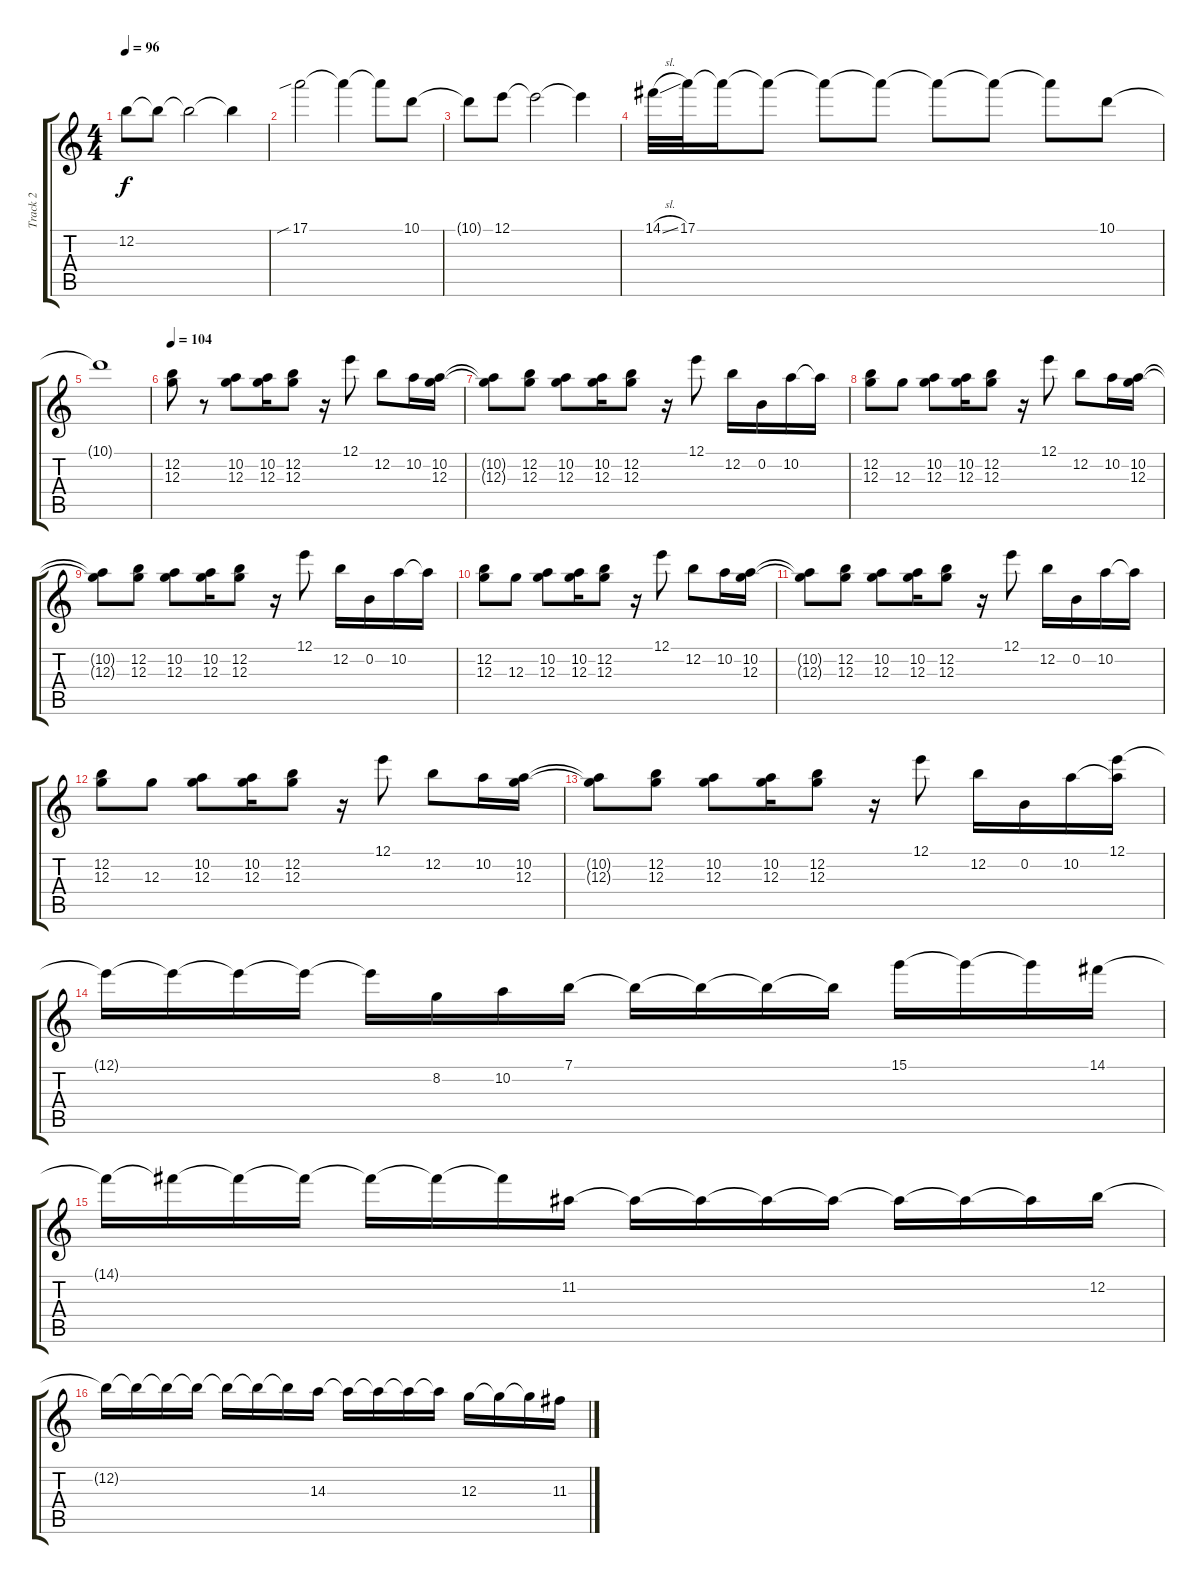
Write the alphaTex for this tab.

\track ("Track 2" "Track 2") {instrument electricguitarjazz}
\staff {score tabs}
\tuning (E4 B3 G3 D3 A2 D2) {hide}
\ts (4 4)
\tempo 96
\clef g2
\ks c
12.2{t}.8{dy f} 12.2{t}.8 12.2{t}.2 12.2{t}.4 |
17.1{sib}.2 17.1{t}.4 17.1{t}.8 10.1.8 |
10.1{t}.8 12.1.8 12.1{t}.2 12.1{t}.4 |
14.1{sl}.32 17.1.32 17.1{t}.16 17.1{t}.8 17.1{t}.8 17.1{t}.8 17.1{t}.8 17.1{t}.8 17.1{t}.8 10.1.8 |
10.1{t}.1 |
\tempo 104
(12.2 12.3).8{instrument overdrivenguitar} r.8 (10.2 12.3).8 (10.2 12.3).16 (12.2 12.3).8 r.16 12.1.8 12.2.8 10.2.16 (10.2 12.3).16 |
(10.2{t} 12.3{t}).8 (12.2 12.3).8 (10.2 12.3).8 (10.2 12.3).16 (12.2 12.3).8 r.16 12.1.8 12.2.16 0.2.16 10.2.16 10.2{t}.16 |
(12.2 12.3).8 12.3.8 (10.2 12.3).8 (10.2 12.3).16 (12.2 12.3).8 r.16 12.1.8 12.2.8 10.2.16 (10.2 12.3).16 |
(10.2{t} 12.3{t}).8 (12.2 12.3).8 (10.2 12.3).8 (10.2 12.3).16 (12.2 12.3).8 r.16 12.1.8 12.2.16 0.2.16 10.2.16 10.2{t}.16 |
(12.2 12.3).8 12.3.8 (10.2 12.3).8 (10.2 12.3).16 (12.2 12.3).8 r.16 12.1.8 12.2.8 10.2.16 (10.2 12.3).16 |
(10.2{t} 12.3{t}).8 (12.2 12.3).8 (10.2 12.3).8 (10.2 12.3).16 (12.2 12.3).8 r.16 12.1.8 12.2.16 0.2.16 10.2.16 10.2{t}.16 |
(12.2 12.3).8 12.3.8 (10.2 12.3).8 (10.2 12.3).16 (12.2 12.3).8 r.16 12.1.8 12.2.8 10.2.16 (10.2 12.3).16 |
(10.2{t} 12.3{t}).8 (12.2 12.3).8 (10.2 12.3).8 (10.2 12.3).16 (12.2 12.3).8 r.16 12.1.8 12.2.16 0.2.16 10.2.16 (12.1 10.2{t}).16 |
12.1{t}.16 12.1{t}.16 12.1{t}.16 12.1{t}.16 12.1{t}.16 8.2.16 10.2.16 7.1.16 7.1{t}.16 7.1{t}.16 7.1{t}.16 7.1{t}.16 15.1.16 15.1{t}.16 15.1{t}.16 14.1.16 |
14.1{t}.16 14.1{t}.16 14.1{t}.16 14.1{t}.16 14.1{t}.16 14.1{t}.16 14.1{t}.16 11.2.16 11.2{t}.16 11.2{t}.16 11.2{t}.16 11.2{t}.16 11.2{t}.16 11.2{t}.16 11.2{t}.16 12.2.16 |
12.2{t}.16 12.2{t}.16 12.2{t}.16 12.2{t}.16 12.2{t}.16 12.2{t}.16 12.2{t}.16 14.3.16 14.3{t}.16 14.3{t}.16 14.3{t}.16 14.3{t}.16 12.3.16 12.3{t}.16 12.3{t}.16 11.3.16
